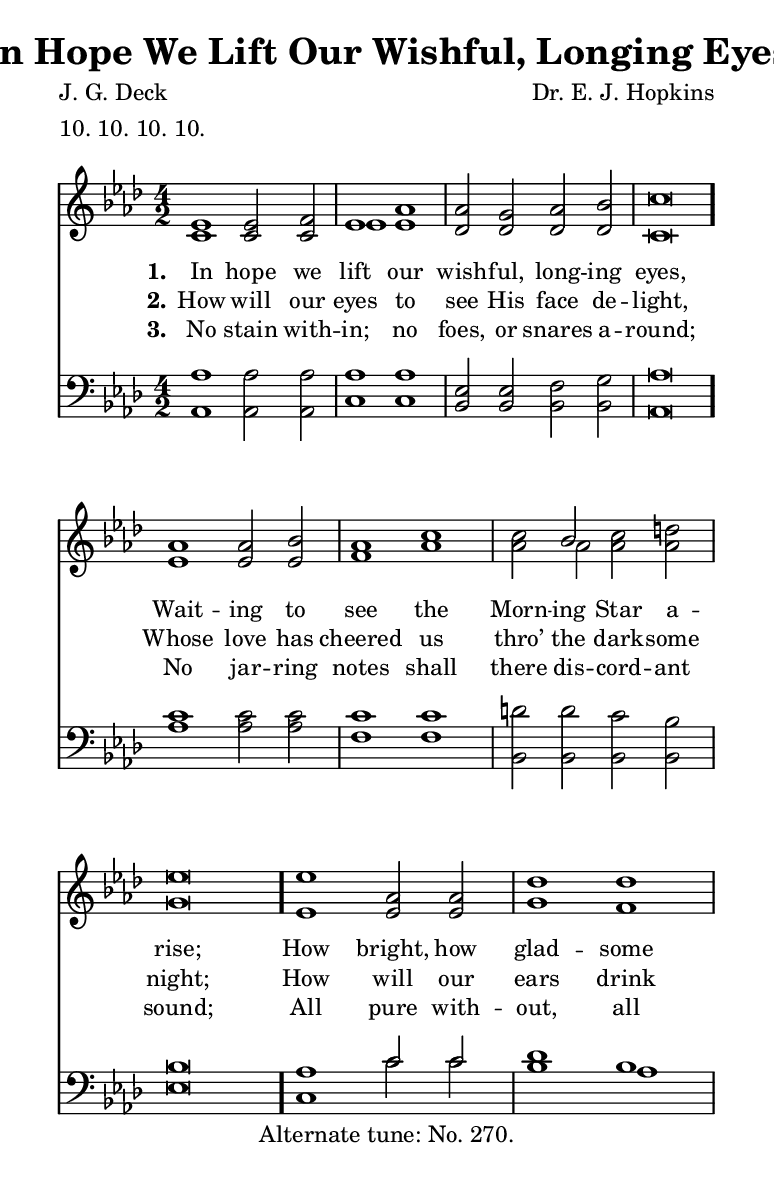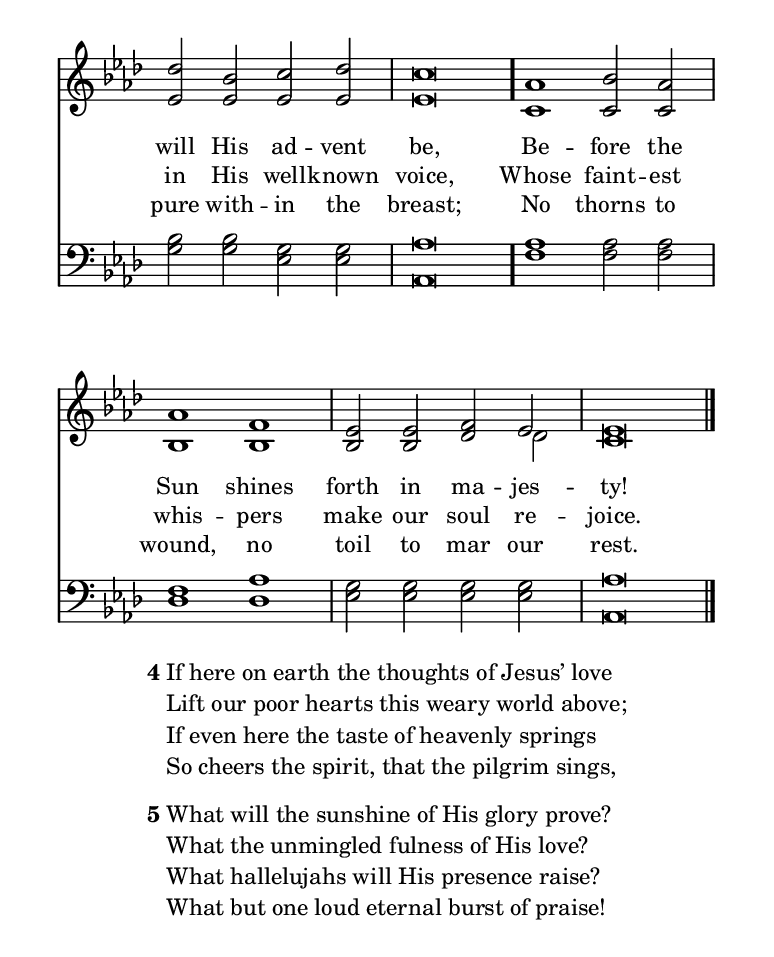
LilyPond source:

\include "common/global.ily"
\paper {
  \include "common/paper.ily"
  systems-per-page = ##f
  system-count = #(cond (is-eogsized 4) (#t #f)) % original has 3 systems
  oddFooterMarkup = \markup { \fill-line { \on-the-fly \first-page "Alternate tune: No. 270." } }
  score-markup-spacing.padding = 3
  score-markup-spacing.basic-distance = 3
}

\header{
  hymnnumber = "166"
  title = "In Hope We Lift Our Wishful, Longing Eyes"
  tunename = "Ellers"
  meter = "10. 10. 10. 10."
  poet = "J. G. Deck"
  composer = "Dr. E. J. Hopkins"
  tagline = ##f
}

patternAA = { c1 c2 c2 | c1 c1 | c2 c2 c2 c2 | c\breve }

global = {
  \include "common/overrides.ily"
  \override Staff.TimeSignature.style = #'numbered
  \time 4/2
  \override Score.MetronomeMark.transparent = ##t % hide all fermata changes too
  \tempo 2=100
  \key aes \major
  \autoBeamOff
}

notesSoprano = {
\global
\relative c' {

  \changePitch \patternAA { ees ees f | ees aes | aes g aes bes | c }
  \changePitch \patternAA { aes aes bes | aes c | c bes c d | ees }
  \changePitch \patternAA { ees aes, aes | des des | des bes c des | c }
  \changePitch \patternAA { aes bes aes | aes f | ees ees f ees | ees }
  \bar "|."

}
}

notesAlto = {
\global
\relative e' {

  \changePitch \patternAA { c c c | ees ees | des des des des | c }
  \changePitch \patternAA { ees ees ees | f aes | aes aes aes aes | g }
  \changePitch \patternAA { ees ees ees | g f | ees ees ees ees | ees }
  \changePitch \patternAA { c c c | bes bes | bes bes des des | c }

}
}

notesTenor = {
\global
\relative a {

  \changePitch \patternAA { aes aes aes | aes aes | ees ees f g | aes }
  \changePitch \patternAA { c c c | c c | d d c bes | bes }
  \changePitch \patternAA { aes c c | des bes | bes bes g g | aes }
  \changePitch \patternAA { aes aes aes | f aes | g g g g | aes }

}
}

notesBass = {
\global
\relative f, {

  \changePitch \patternAA { aes aes aes | c c | bes bes bes bes | aes }
  \changePitch \patternAA { aes' aes aes | f f | bes, bes bes bes | ees }
  \changePitch \patternAA { c c' c | bes aes | g g ees ees | aes, }
  \changePitch \patternAA { f' f f | des des | ees ees ees ees | aes, }

}
}

wordsA = \lyricmode {
\set stanza = "1."

In hope we lift our wish -- ful, long -- ing eyes, \bar "."
Wait -- ing to see the Morn -- ing Star a -- rise; \bar "."
How bright, how glad -- some will His ad -- vent be, \bar "."
Be -- fore the Sun shines forth in ma -- jes -- ty! \bar "."

}

wordsB = \lyricmode {
\set stanza = "2."

How will our eyes to see His face de -- light,
Whose love has cheered us thro’ the dark -- some night;
How will our ears drink in His well -- known voice,
Whose faint -- est whis -- pers make our soul re -- joice.

}

wordsC = \lyricmode {
\set stanza = "3."

No stain with -- in; no foes, or snares a -- round;
No jar -- ring notes shall there dis -- cord -- ant sound;
All pure with -- out, all pure with -- in the breast;
No thorns to wound, no toil to mar our rest.

}

wordsD = \markuplist {

\line { If here on earth the thoughts of Jesus’ love }
\line { Lift our poor hearts this weary world above; }
\line { If even here the taste of heavenly springs }
\line { So cheers the spirit, that the pilgrim sings, }

}

wordsE = \markuplist {

\line { What will the sunshine of His glory prove? }
\line { What the unmingled fulness of His love? }
\line { What hallelujahs will His presence raise? }
\line { What but one loud eternal burst of praise! }

}

\score {
  \context ChoirStaff <<
    \context Staff = upper <<
      \set Staff.autoBeaming = ##f
      \set ChoirStaff.systemStartDelimiter = #'SystemStartBar
      \set ChoirStaff.printPartCombineTexts = ##f
      \partcombine #'(2 . 9) \notesSoprano \notesAlto
      \context NullVoice = sopranos { \voiceOne << \notesSoprano >> }
      \context NullVoice = altos { \voiceTwo << \notesAlto >> }
      \context Lyrics = one   \lyricsto sopranos \wordsA
      \context Lyrics = two   \lyricsto sopranos \wordsB
      \context Lyrics = three \lyricsto sopranos \wordsC
    >>
    \context Staff = men <<
      \set Staff.autoBeaming = ##f
      \clef bass
      \set ChoirStaff.printPartCombineTexts = ##f
      \partcombine #'(2 . 9) \notesTenor \notesBass
      \context NullVoice = tenors { \voiceOne << \notesTenor >> }
      \context NullVoice = basses { \voiceTwo << \notesBass >> }
    >>
  >>
  \layout {
    \include "common/layout.ily"
  }
  \midi{
    \include "common/midi.ily"
  }
}

\noPageBreak

\markup { \fill-line { \column {
  \line{ \bold 4 \column { \wordsD } } \combine \null \vspace #0.4
  \line{ \bold 5 \column { \wordsE } } \combine \null \vspace #0.4
} } }

\version "2.19.49"  % necessary for upgrading to future LilyPond versions.

% vi:set et ts=2 sw=2 ai nocindent syntax=lilypond:
